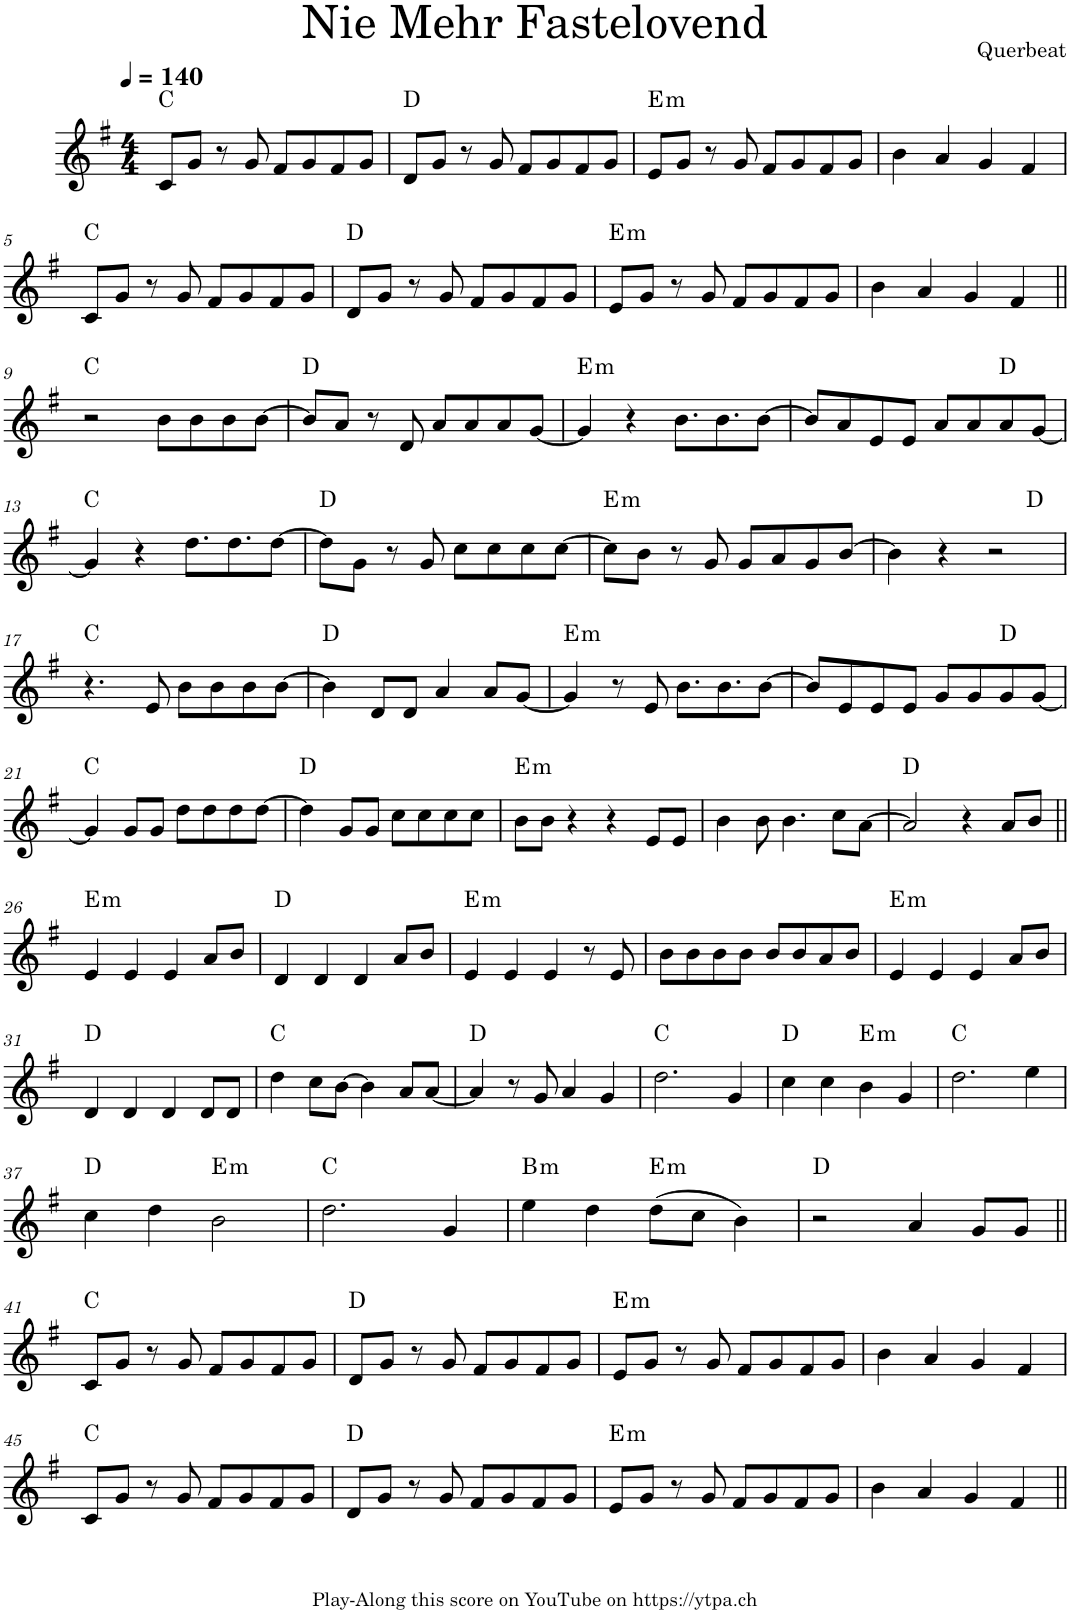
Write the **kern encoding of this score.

**kern	**harte
*part1	*part1
*staff1	*
*I"Voice	*
*I'Vc.	*
*clefG2	*
*k[f#]	*
*M4/4	*
*MM140	*
=1	=1
8c/L	C:maj
8g/J	.
8r	.
8g/	.
8f#/L	.
8g/	.
8f#/	.
8g/J	.
=2	=2
8d/L	D:maj
8g/J	.
8r	.
8g/	.
8f#/L	.
8g/	.
8f#/	.
8g/J	.
=3	=3
!	!LO:H:kt=m
8e/L	E:min
8g/J	.
8r	.
8g/	.
8f#/L	.
8g/	.
8f#/	.
8g/J	.
=4	=4
4b\	.
4a/	.
4g/	.
4f#/	.
!!LO:LB:g=z
=5	=5
8c/L	C:maj
8g/J	.
8r	.
8g/	.
8f#/L	.
8g/	.
8f#/	.
8g/J	.
=6	=6
8d/L	D:maj
8g/J	.
8r	.
8g/	.
8f#/L	.
8g/	.
8f#/	.
8g/J	.
=7	=7
!	!LO:H:kt=m
8e/L	E:min
8g/J	.
8r	.
8g/	.
8f#/L	.
8g/	.
8f#/	.
8g/J	.
=8	=8
4b\	.
4a/	.
4g/	.
4f#/	.
!!LO:LB:g=z
=9||	=9||
2r	C:maj
8b\L	.
8b\	.
8b\	.
[8b\J	.
=10	=10
8b/L]	D:maj
8a/J	.
8r	.
8d/	.
8a/L	.
8a/	.
8a/	.
[8g/J	.
=11	=11
!	!LO:H:kt=m
4g/]	E:min
4r	.
8.b\L	.
8.b\	.
[8b\J	.
=12	=12
8b/L]	.
8a/	.
8e/	.
8e/J	.
8a/L	.
8a/	.
8a/	D:maj
[8g/J	.
!!LO:LB:g=z
=13	=13
4g/]	C:maj
4r	.
8.dd\L	.
8.dd\	.
[8dd\J	.
=14	=14
8dd\L]	D:maj
8g\J	.
8r	.
8g/	.
8cc\L	.
8cc\	.
8cc\	.
[8cc\J	.
=15	=15
!	!LO:H:kt=m
8cc\L]	E:min
8b\J	.
8r	.
8g/	.
8g/L	.
8a/	.
8g/	.
[8b/J	.
=16	=16
*^	*
4b\]	2.ryy	.
4r	.	.
2r	.	.
.	4ryy	D:maj
*v	*v	*
!!LO:LB:g=z
=17	=17
4.r	C:maj
8e/	.
8b\L	.
8b\	.
8b\	.
[8b\J	.
=18	=18
4b\]	D:maj
8d/L	.
8d/J	.
4a/	.
8a/L	.
[8g/J	.
=19	=19
!	!LO:H:kt=m
4g/]	E:min
8r	.
8e/	.
8.b\L	.
8.b\	.
[8b\J	.
=20	=20
8b/L]	.
8e/	.
8e/	.
8e/J	.
8g/L	.
8g/	.
8g/	D:maj
[8g/J	.
!!LO:LB:g=z
=21	=21
4g/]	C:maj
8g/L	.
8g/J	.
8dd\L	.
8dd\	.
8dd\	.
[8dd\J	.
=22	=22
4dd\]	D:maj
8g/L	.
8g/J	.
8cc\L	.
8cc\	.
8cc\	.
8cc\J	.
=23	=23
!	!LO:H:kt=m
8b\L	E:min
8b\J	.
4r	.
4r	.
8e/L	.
8e/J	.
=24	=24
4b\	.
8b\	.
4.b\	.
8cc\L	.
[8a\J	.
=25	=25
2a/]	D:maj
4r	.
8a/L	.
8b/J	.
!!LO:LB:g=z
=26||	=26||
!	!LO:H:kt=m
4e/	E:min
4e/	.
4e/	.
8a/L	.
8b/J	.
=27	=27
4d/	D:maj
4d/	.
4d/	.
8a/L	.
8b/J	.
=28	=28
!	!LO:H:kt=m
4e/	E:min
4e/	.
4e/	.
8r	.
8e/	.
=29	=29
8b\L	.
8b\	.
8b\	.
8b\J	.
8b/L	.
8b/	.
8a/	.
8b/J	.
=30	=30
!	!LO:H:kt=m
4e/	E:min
4e/	.
4e/	.
8a/L	.
8b/J	.
!!LO:LB:g=z
=31	=31
4d/	D:maj
4d/	.
4d/	.
8d/L	.
8d/J	.
=32	=32
4dd\	C:maj
8cc\L	.
[8b\J	.
4b\]	.
8a/L	.
[8a/J	.
=33	=33
4a/]	D:maj
8r	.
8g/	.
4a/	.
4g/	.
=34	=34
2.dd\	C:maj
4g/	.
=35	=35
4cc\	D:maj
4cc\	.
!	!LO:H:kt=m
4b\	E:min
4g/	.
=36	=36
2.dd\	C:maj
4ee\	.
!!LO:LB:g=z
=37	=37
4cc\	D:maj
4dd\	.
!	!LO:H:kt=m
2b\	E:min
=38	=38
2.dd\	C:maj
4g/	.
=39	=39
!	!LO:H:kt=m
4ee\	B:min
4dd\	.
!	!LO:H:kt=m
(8dd\L	E:min
8cc\J	.
4b\)	.
=40	=40
2r	D:maj
4a/	.
8g/L	.
8g/J	.
!!LO:LB:g=z
=41||	=41||
8c/L	C:maj
8g/J	.
8r	.
8g/	.
8f#/L	.
8g/	.
8f#/	.
8g/J	.
=42	=42
8d/L	D:maj
8g/J	.
8r	.
8g/	.
8f#/L	.
8g/	.
8f#/	.
8g/J	.
=43	=43
!	!LO:H:kt=m
8e/L	E:min
8g/J	.
8r	.
8g/	.
8f#/L	.
8g/	.
8f#/	.
8g/J	.
=44	=44
4b\	.
4a/	.
4g/	.
4f#/	.
!!LO:LB:g=z
=45	=45
8c/L	C:maj
8g/J	.
8r	.
8g/	.
8f#/L	.
8g/	.
8f#/	.
8g/J	.
=46	=46
8d/L	D:maj
8g/J	.
8r	.
8g/	.
8f#/L	.
8g/	.
8f#/	.
8g/J	.
=47	=47
!	!LO:H:kt=m
8e/L	E:min
8g/J	.
8r	.
8g/	.
8f#/L	.
8g/	.
8f#/	.
8g/J	.
=48	=48
4b\	.
4a/	.
4g/	.
4f#/	.
=||	=||
*-	*-
